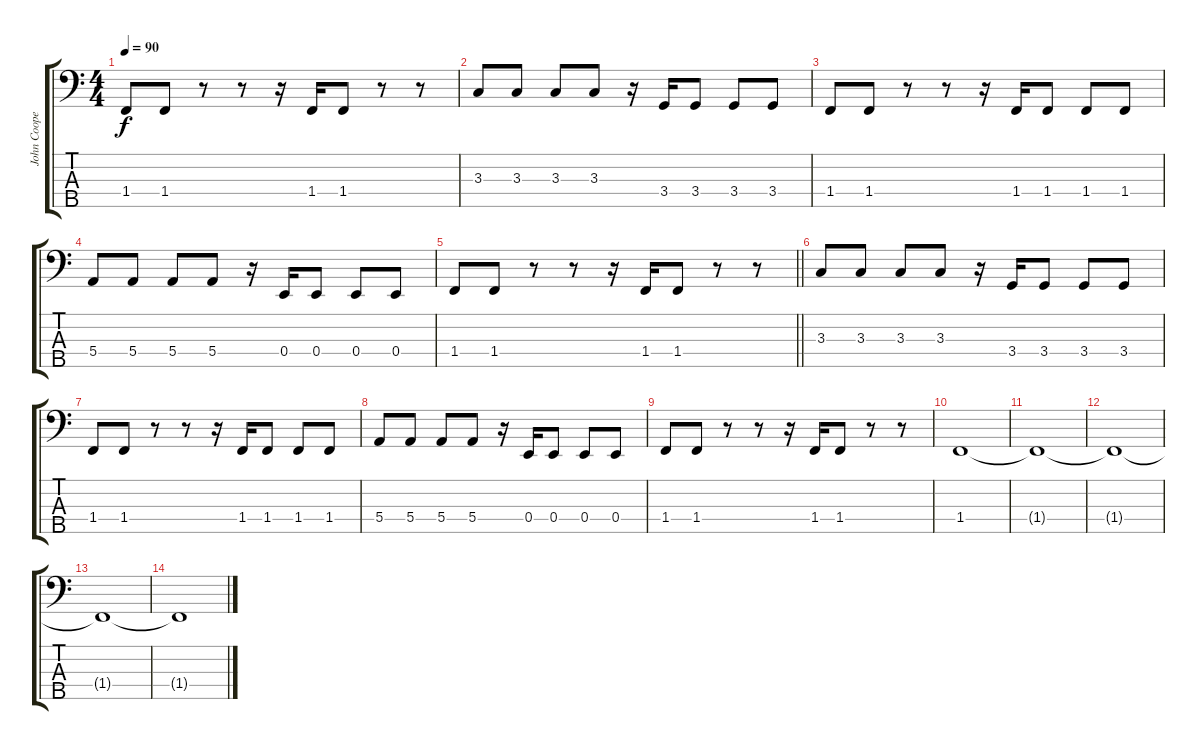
\track ("John Cooper" "John Coope") {instrument electricbassfinger}
\staff {score tabs}
\tuning (G2 D2 A1 E1 B0) {hide}
\ts (4 4)
\tempo 90
\clef f4
\ks c
1.4.8{dy f} 1.4.8 r.8 r.8 r.16 1.4.16 1.4.8 r.8 r.8 |
3.3.8 3.3.8 3.3.8 3.3.8 r.16 3.4.16 3.4.8 3.4.8 3.4.8 |
1.4.8 1.4.8 r.8 r.8 r.16 1.4.16 1.4.8 1.4.8 1.4.8 |
5.4.8 5.4.8 5.4.8 5.4.8 r.16 0.4.16 0.4.8 0.4.8 0.4.8 |
\barLineRight lightlight
1.4.8 1.4.8 r.8 r.8 r.16 1.4.16 1.4.8 r.8 r.8 |
3.3.8 3.3.8 3.3.8 3.3.8 r.16 3.4.16 3.4.8 3.4.8 3.4.8 |
1.4.8 1.4.8 r.8 r.8 r.16 1.4.16 1.4.8 1.4.8 1.4.8 |
5.4.8 5.4.8 5.4.8 5.4.8 r.16 0.4.16 0.4.8 0.4.8 0.4.8 |
1.4.8 1.4.8 r.8 r.8 r.16 1.4.16 1.4.8 r.8 r.8 |
1.4.1 |
1.4{t}.1 |
1.4{t}.1 |
1.4{t}.1 |
1.4{t}.1
